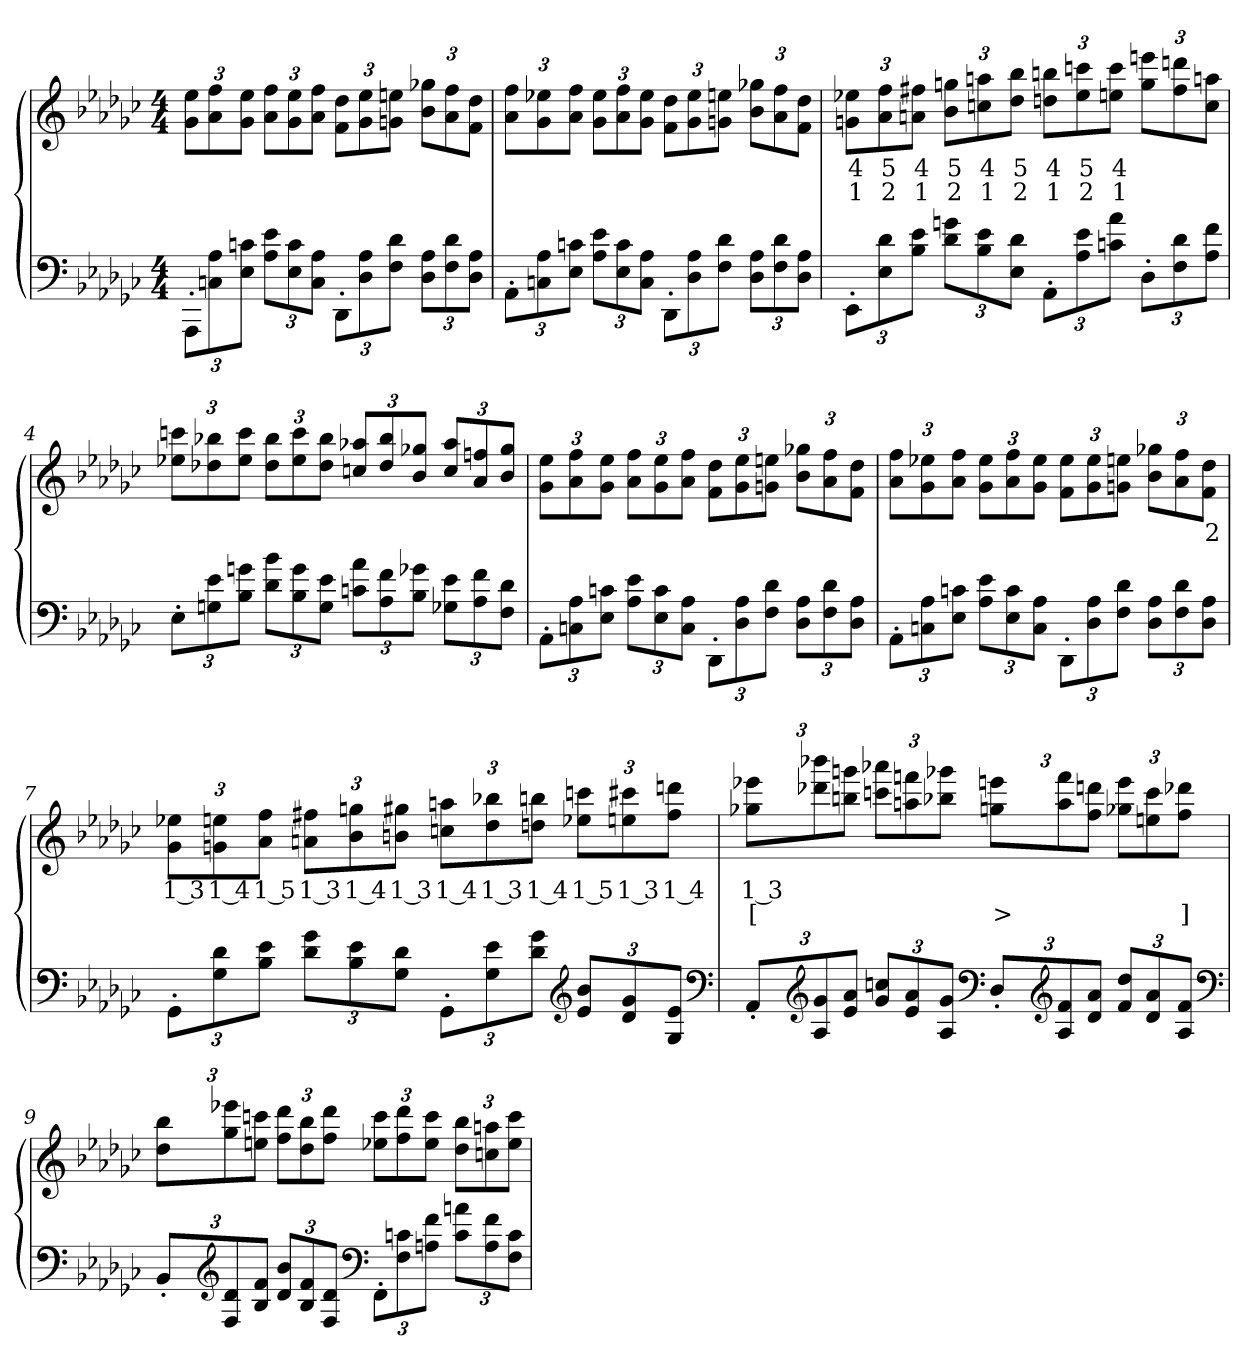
**kern	**kern	**text	**text
*part2	*part1	*part1	*part1
*staff2	*staff1	*staff1	*staff1
*clefF4	*clefG2	*	*
*k[b-e-a-d-g-c-]	*k[b-e-a-d-g-c-]	*	*
*M4/4	*M4/4	*	*
=1	=1	=1	=1
12AAA-'>/L	12ee- 12g-L	.	.
12A-\ 12Cn\	12ff 12a-	.	.
12c\ 12E-\J	12ee- 12g-J	.	.
12e- 12A-L	12ff 12a-L	.	.
12c 12E-	12ee- 12g-	.	.
12A- 12CJ	12ff 12a-J	.	.
12DD-'>/L	12dd- 12fL	.	.
12A-\ 12D-\	12ee- 12g-	.	.
12d-\ 12F\J	12een 12gnJ	.	.
12A- 12D-L	12gg-X 12b-L	.	.
12d- 12F	12ff 12a-	.	.
12A- 12D-J	12dd- 12fJ	.	.
=2	=2	=2	=2
12AA-'>L	12ff 12a-L	.	.
12A- 12Cn	12ee-X 12g-	.	.
12c 12E-J	12ff 12a-J	.	.
12e- 12A-L	12ee- 12g-L	.	.
12c 12E-	12ff 12a-	.	.
12A- 12CJ	12ee- 12g-J	.	.
12DD-'>/L	12dd- 12fL	.	.
12A-\ 12D-\	12ee- 12g-	.	.
12d-\ 12F\J	12een 12gnJ	.	.
12A- 12D-L	12gg-X 12b-L	.	.
12d- 12F	12ff 12a-	.	.
12A- 12D-J	12dd- 12fJ	.	.
=3	=3	=3	=3
12EE-'>/L	12ee-X 12gnL	4	1
12d-\ 12E-\	12ff 12a-	5	2
12e-\ 12B-\J	12ff#X 12anJ	4	1
12gn 12d-L	12ggn 12b-L	5	2
12e- 12B-	12aan 12ccn	4	1
12d- 12E-J	12bb- 12dd-J	5	2
12AA-'>/L	12bbn 12ddnL	4	1
12e-\ 12A-\	12ccc 12ee-	5	2
12a-\ 12cn\J	12ccc 12eenJ	4	1
12D-'>L	12eeen 12ggL	.	.
12d- 12F	12dddn 12ff#	.	.
12f 12A-J	12aan 12ccJ	.	.
=4	=4	=4	=4
12E-'>L	12cccn 12ee-XL	.	.
12e- 12Gn	12bb-X 12dd-X	.	.
12gn 12B-J	12ccc 12ee-J	.	.
12b- 12d-L	12bb- 12dd-L	.	.
12g 12B-	12ccc 12ee-	.	.
12e- 12GJ	12bb- 12dd-J	.	.
12a- 12cnL	12aa-X/ 12cc/L	.	.
12f 12A-	12bb- 12dd-	.	.
12g-X 12B-J	12gg-X 12b-J	.	.
12e- 12G-L	12aa-/ 12cc/L	.	.
12f 12A-	12ffn 12a-	.	.
12d- 12FJ	12gg- 12b-J	.	.
=5	=5	=5	=5
12AA-'>L	12ee- 12g-L	.	.
12A- 12Cn	12ff 12a-	.	.
12c 12E-J	12ee- 12g-J	.	.
12e- 12A-L	12ff 12a-L	.	.
12c 12E-	12ee- 12g-	.	.
12A- 12CJ	12ff 12a-J	.	.
12DD-'>/L	12dd- 12fL	.	.
12A-\ 12D-\	12ee- 12g-	.	.
12d-\ 12F\J	12een 12gnJ	.	.
12A- 12D-L	12gg-X 12b-L	.	.
12d- 12F	12ff 12a-	.	.
12A- 12D-J	12dd- 12fJ	.	.
=6	=6	=6	=6
12AA-'>L	12ff 12a-L	.	.
12A- 12Cn	12ee-X 12g-	.	.
12c 12E-J	12ff 12a-J	.	.
12e- 12A-L	12ee- 12g-L	.	.
12c 12E-	12ff 12a-	.	.
12A- 12CJ	12ee- 12g-J	.	.
12DD-'>/L	12ee- 12fL	.	.
12A-\ 12D-\	12ee- 12g-	.	.
12d-\ 12F\J	12een 12gnJ	.	.
12A- 12D-L	12gg-X 12b-L	.	.
12d- 12F	12ff 12a-	.	.
12A- 12D-J	12dd- 12fJ	2	.
=7	=7	=7	=7
12GG-'>L	12ee-X 12g-L	1 3	.
12d- 12G-	12een 12gn	1 4	.
12e- 12B-J	12ff 12a-J	1 5	.
12g- 12d-L	12ff#X 12anL	1 3	.
12e- 12B-	12ggn 12b-	1 4	.
12d- 12G-J	12gg#X 12bnJ	1 3	.
12GG-'>L	12aan 12ccnL	1 4	.
12e- 12G-	12bb-X 12dd-	1 3	.
12g- 12d-J	12bbn 12ddnJ	1 4	.
*clefG2	*	*	*
12b- 12e-L	12ccc 12ee-XL	1 5	.
12g- 12d-	12ccc#X 12een	1 3	.
12e- 12G-J	12dddn 12ff#J	1 4	.
*clefF4	*	*	*
=8	=8	=8	=8
12AA-'>L	12eee-X 12gg-XL	1 3	[
*clefG2	*	*	*
12g- 12A-	12bbb-X 12ddd-X	.	.
12a- 12e-J	12gggn 12bbnJ	.	.
12ccn 12g-L	12aaa-X 12cccnL	.	.
12a- 12e-	12fffn 12aan	.	.
12g- 12A-J	12ggg-X 12bb-XJ	.	.
*clefF4	*	*	*
12D-'>L	12eeen 12ggnL	.	>
*clefG2	*	*	*
12f 12A-	12fff 12aa	.	.
12a- 12d-J	12dddn 12ffJ	.	.
12dd- 12fL	12eee 12gg-XL	.	.
12a- 12d-	12ccc 12een	.	.
12f 12A-J	12ddd-X 12ffJ	.	]
*clefF4	*	*	*
=9	=9	=9	=9
12BB-'>L	12bb- 12dd-L	.	.
*clefG2	*	*	*
12d- 12F	12eee-X 12gg-	.	.
12f 12B-J	12cccn 12eenJ	.	.
12b- 12d-L	12ddd- 12ffL	.	.
12f 12B-	12bb- 12dd-	.	.
12d- 12FJ	12ddd- 12ffJ	.	.
*clefF4	*	*	*
12FF'>/L	12ccc 12ee-XL	.	.
12cn\ 12F\	12ddd- 12ff	.	.
12f\ 12An\J	12ccc 12ee-J	.	.
12an 12cL	12bb- 12dd-L	.	.
12f 12A	12aan 12cc	.	.
12c 12FJ	12ccc 12ee-J	.	.
=	=	=	=
*-	*-	*-	*-
